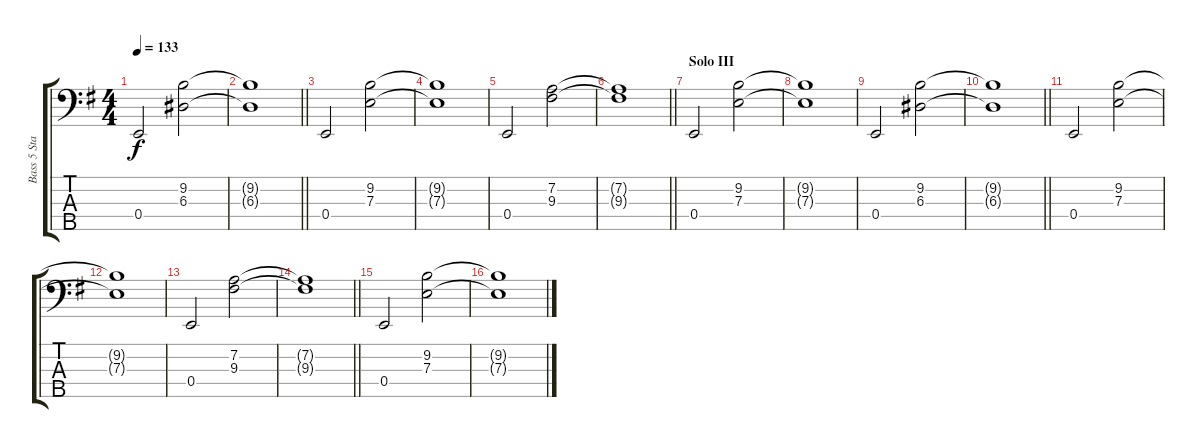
\track ("Bass 5 Standard" "Bass 5 Sta") {instrument electricbassfinger}
\staff {score tabs}
\tuning (G2 D2 A1 E1 B0) {hide}
\ts (4 4)
\tempo 133
\clef f4
\ks eminor
0.4.2{dy f} (9.2 6.3).2 |
\barLineRight lightlight
(9.2{t} 6.3{t}).1 |
0.4.2 (9.2 7.3).2 |
(9.2{t} 7.3{t}).1 |
0.4.2 (7.2 9.3).2 |
\barLineRight lightlight
(7.2{t} 9.3{t}).1 |
\section ("" "Solo III")
0.4.2 (9.2 7.3).2 |
(9.2{t} 7.3{t}).1 |
0.4.2 (9.2 6.3).2 |
\barLineRight lightlight
(9.2{t} 6.3{t}).1 |
0.4.2 (9.2 7.3).2 |
(9.2{t} 7.3{t}).1 |
0.4.2 (7.2 9.3).2 |
\barLineRight lightlight
(7.2{t} 9.3{t}).1 |
0.4.2 (9.2 7.3).2 |
(9.2{t} 7.3{t}).1
